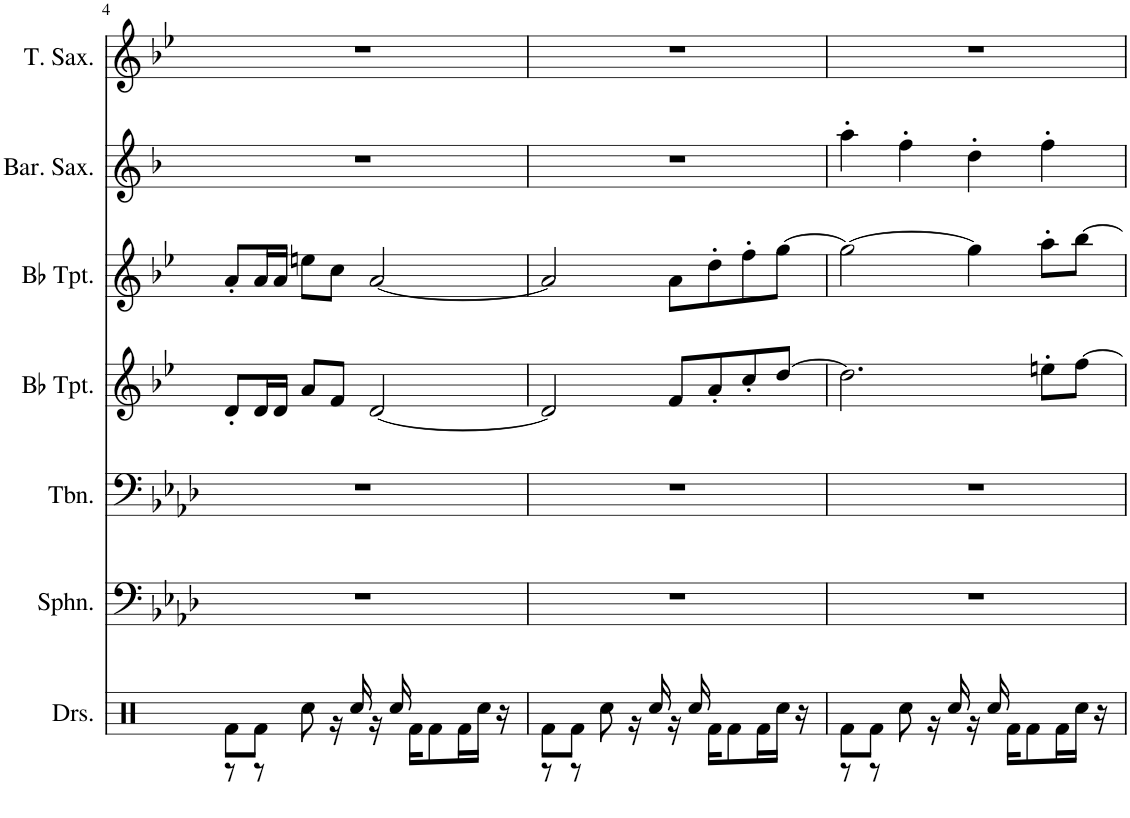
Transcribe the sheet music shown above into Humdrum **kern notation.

**kern	**kern	**kern	**kern	**kern	**kern	**kern
*part7	*part6	*part5	*part4	*part3	*part2	*part1
*staff7	*staff6	*staff5	*staff4	*staff3	*staff2	*staff1
*I"Drumset	*I"Sousaphone	*I"Trombone	*I"Bb Trumpet	*I"Bb Trumpet	*I"Baritone Saxophone	*I"Tenor Saxophone
*I'Drs.	*I'Sphn.	*I'Tbn.	*I'Bb Tpt.	*I'Bb Tpt.	*I'Bar. Sax.	*I'T. Sax.
!!LO:PB:g=z
*clefX	*clefF4	*clefF4	*clefG2	*clefG2	*clefG2	*clefG2
*	*	*	*Trd1c2	*Trd1c2	*Trd12c21	*Trd8c14
*k[]	*k[b-e-a-d-]	*k[b-e-a-d-]	*k[b-e-]	*k[b-e-]	*k[b-]	*k[b-e-]
*M4/4	*M4/4	*M4/4	*M4/4	*M4/4	*M4/4	*M4/4
=4	=4	=4	=4	=4	=4	=4
*^	*	*	*	*	*	*
8Rf\L	8r	1r	1r	8d'/L	8a'/L	1r	1r
8Rf\J	8r	.	.	16d/L	16a/L	.	.
.	.	.	.	16d/JJ	16a/JJ	.	.
4.ryy	8Rcc\	.	.	8a/L	8een\L	.	.
.	16r	.	.	8f/J	8cc\J	.	.
.	16Rcc/	.	.	.	.	.	.
.	16r	.	.	[2d/	[2a/	.	.
.	16Rcc/	.	.	.	.	.	.
16Rf\KL	4.ryy	.	.	.	.	.	.
8Rf\	.	.	.	.	.	.	.
16Rf\L	.	.	.	.	.	.	.
16Rcc\JJ	.	.	.	.	.	.	.
16r	.	.	.	.	.	.	.
=5	=5	=5	=5	=5	=5	=5	=5
8Rf\L	8r	1r	1r	2d/]	2a/]	1r	1r
8Rf\J	8r	.	.	.	.	.	.
4.ryy	8Rcc\	.	.	.	.	.	.
.	16r	.	.	.	.	.	.
.	16Rcc/	.	.	.	.	.	.
.	16r	.	.	8f/L	8a\L	.	.
.	16Rcc/	.	.	.	.	.	.
16Rf\KL	4.ryy	.	.	8a'/	8dd'\	.	.
8Rf\	.	.	.	.	.	.	.
.	.	.	.	8cc'/	8ff'\	.	.
16Rf\L	.	.	.	.	.	.	.
16Rcc\JJ	.	.	.	[8dd/J	[8gg\J	.	.
16r	.	.	.	.	.	.	.
=6	=6	=6	=6	=6	=6	=6	=6
8Rf\L	8r	1r	1r	2.dd\]	2gg\_	4aa'\	1r
8Rf\J	8r	.	.	.	.	.	.
4.ryy	8Rcc\	.	.	.	.	4ff'\	.
.	16r	.	.	.	.	.	.
.	16Rcc/	.	.	.	.	.	.
.	16r	.	.	.	4gg\]	4dd'\	.
.	16Rcc/	.	.	.	.	.	.
16Rf\KL	4.ryy	.	.	.	.	.	.
8Rf\	.	.	.	.	.	.	.
.	.	.	.	8een'\L	8aa'\L	4ff'\	.
16Rf\L	.	.	.	.	.	.	.
16Rcc\JJ	.	.	.	[8ff\J	[8bb-\J	.	.
16r	.	.	.	.	.	.	.
*v	*v	*	*	*	*	*	*
=	=	=	=	=	=	=
*-	*-	*-	*-	*-	*-	*-
